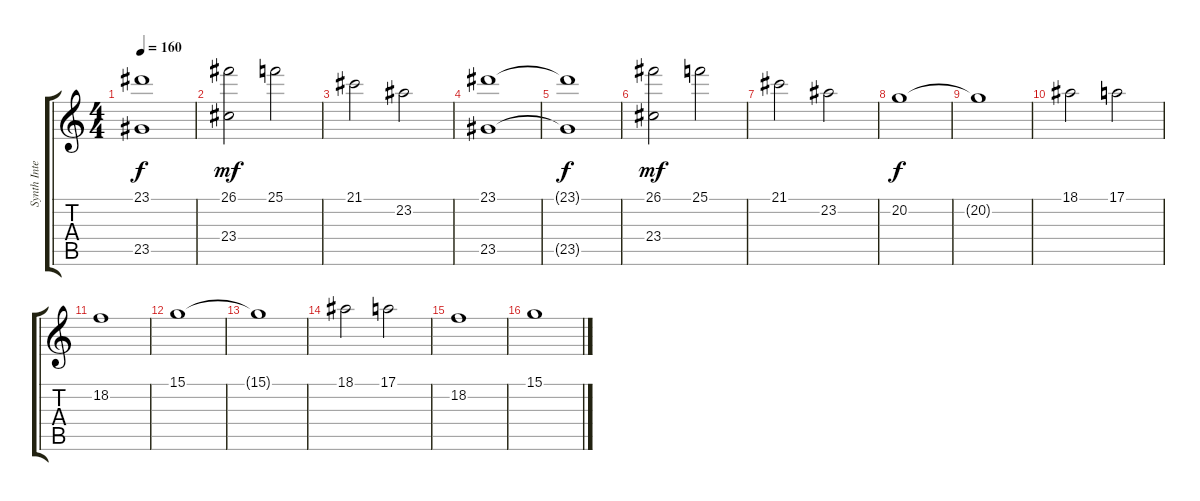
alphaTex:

\track ("Synth Interlude " "Synth Inte") {instrument stringensemble1}
\staff {score tabs}
\tuning (E4 B3 G3 D3 A2 E2) {hide}
\ts (4 4)
\tempo 160
\clef g2
\ks c
(23.1{t} 23.5{t}).1{dy f} |
(26.1 23.4).2{dy mf volume 9 balance 5 instrument stringensemble1} 25.1.2 |
21.1.2{volume 9 balance 5 instrument stringensemble1} 23.2.2 |
(23.1 23.5).1{volume 9 balance 5 instrument stringensemble1} |
(23.1{t} 23.5{t}).1{dy f} |
(26.1 23.4).2{dy mf volume 9 balance 5 instrument stringensemble1} 25.1.2 |
21.1.2{volume 9 balance 5 instrument stringensemble1} 23.2.2 |
20.2.1{dy f volume 9 balance 5 instrument stringensemble1} |
20.2{t}.1 |
18.1.2{volume 9 balance 5 instrument stringensemble1} 17.1.2{volume 9 balance 5 instrument stringensemble1} |
18.2.1{volume 9 balance 5 instrument stringensemble1} |
15.1.1{volume 9 balance 5 instrument stringensemble1} |
15.1{t}.1 |
18.1.2{volume 9 balance 5 instrument stringensemble1} 17.1.2{volume 9 balance 5 instrument stringensemble1} |
18.2.1{volume 9 balance 5 instrument stringensemble1} |
15.1.1{volume 9 balance 5 instrument stringensemble1}
